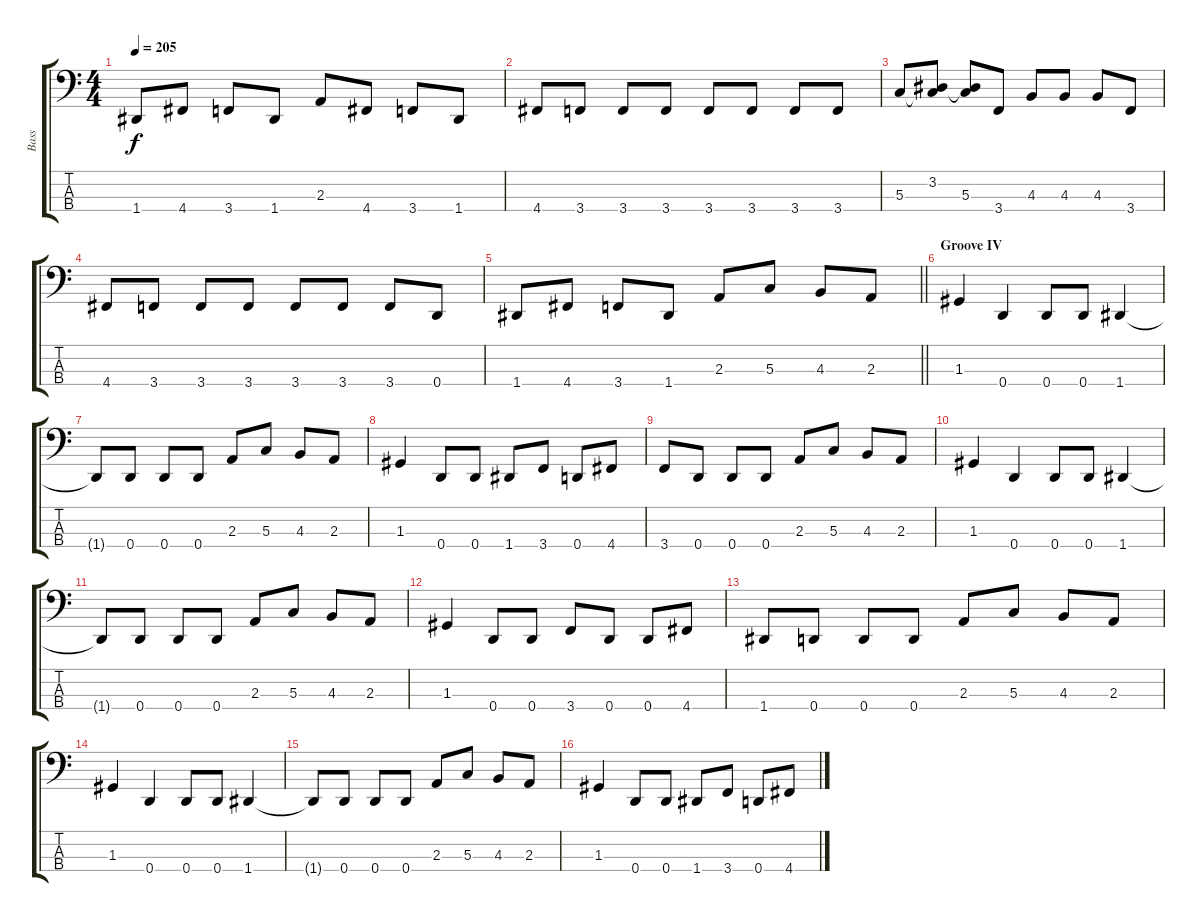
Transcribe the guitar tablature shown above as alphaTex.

\track ("Bass" "Bass") {instrument electricbasspick}
\staff {score tabs}
\tuning (F2 C2 G1 D1) {hide}
\ts (4 4)
\tempo 205
\clef f4
\ks c
1.4.8{dy f} 4.4.8 3.4.8 1.4.8 2.3.8 4.4.8 3.4.8 1.4.8 |
4.4.8 3.4.8 3.4.8 3.4.8 3.4.8 3.4.8 3.4.8 3.4.8 |
5.3.8 (3.2 5.3{t}).8 (3.2{t} 5.3).8 3.4.8 4.3.8 4.3.8 4.3.8 3.4.8 |
4.4.8 3.4.8 3.4.8 3.4.8 3.4.8 3.4.8 3.4.8 0.4.8 |
\barLineRight lightlight
1.4.8 4.4.8 3.4.8 1.4.8 2.3.8 5.3.8 4.3.8 2.3.8 |
\section ("" "Groove IV")
1.3.4 0.4.4 0.4.8 0.4.8 1.4.4 |
1.4{t}.8 0.4.8 0.4.8 0.4.8 2.3.8 5.3.8 4.3.8 2.3.8 |
1.3.4 0.4.8 0.4.8 1.4.8 3.4.8 0.4.8 4.4.8 |
3.4.8 0.4.8 0.4.8 0.4.8 2.3.8 5.3.8 4.3.8 2.3.8 |
1.3.4 0.4.4 0.4.8 0.4.8 1.4.4 |
1.4{t}.8 0.4.8 0.4.8 0.4.8 2.3.8 5.3.8 4.3.8 2.3.8 |
1.3.4 0.4.8 0.4.8 3.4.8 0.4.8 0.4.8 4.4.8 |
1.4.8 0.4.8 0.4.8 0.4.8 2.3.8 5.3.8 4.3.8 2.3.8 |
1.3.4 0.4.4 0.4.8 0.4.8 1.4.4 |
1.4{t}.8 0.4.8 0.4.8 0.4.8 2.3.8 5.3.8 4.3.8 2.3.8 |
1.3.4 0.4.8 0.4.8 1.4.8 3.4.8 0.4.8 4.4.8
